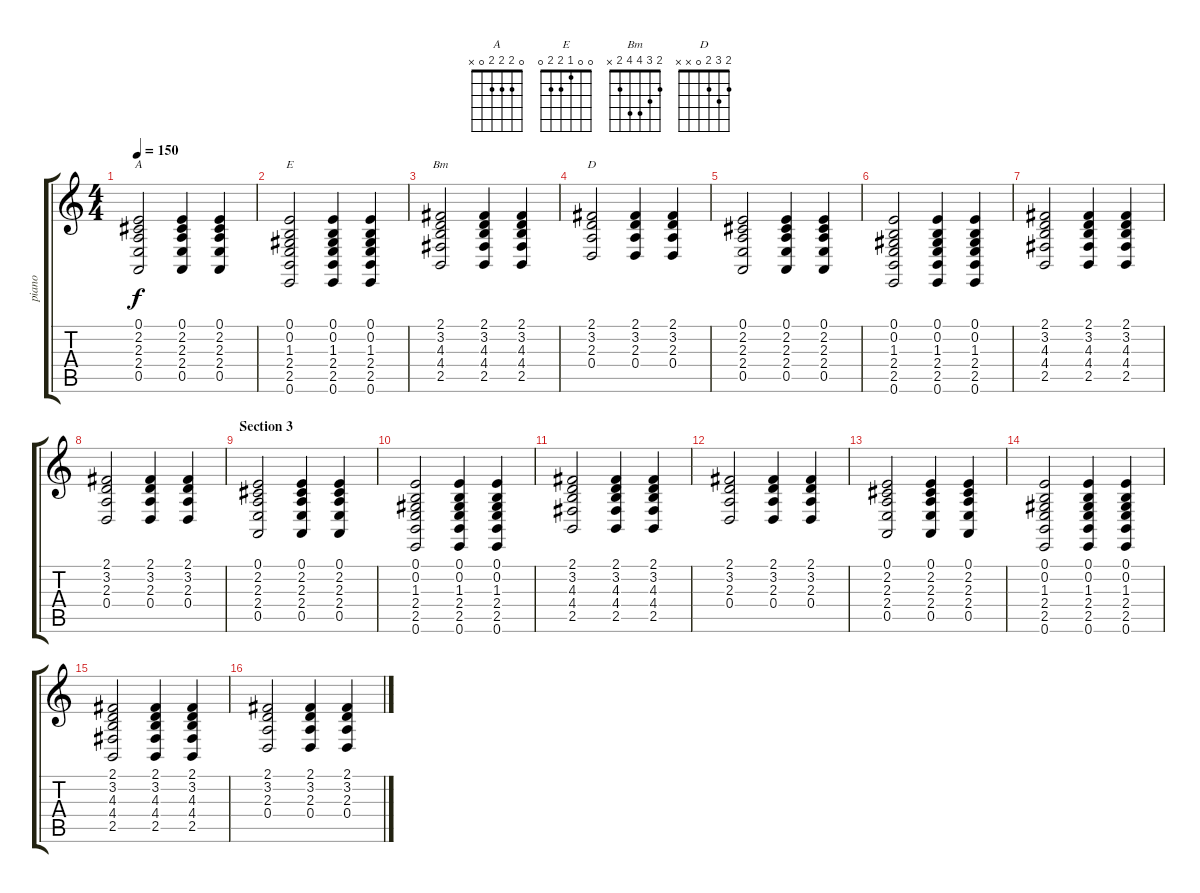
\track ("piano" "piano") {instrument acousticgrandpiano}
\staff {score tabs}
\tuning (E4 B3 G3 D3 A2 E2) {hide}
\chord ("A" 0 2 2 2 0 x)
\chord ("E" 0 0 1 2 2 0)
\chord ("Bm" 2 3 4 4 2 x)
\chord ("D" 2 3 2 0 x x)
\ts (4 4)
\tempo 150
\clef g2
\ks c
(0.1 2.2 2.3 2.4 0.5).2{ch "A" dy f instrument acousticgrandpiano} (0.1 2.2 2.3 2.4 0.5).4 (0.1 2.2 2.3 2.4 0.5).4 |
(0.1 0.2 1.3 2.4 2.5 0.6).2{ch "E"} (0.1 0.2 1.3 2.4 2.5 0.6).4 (0.1 0.2 1.3 2.4 2.5 0.6).4 |
(2.1 3.2 4.3 4.4 2.5).2{ch "Bm"} (2.1 3.2 4.3 4.4 2.5).4 (2.1 3.2 4.3 4.4 2.5).4 |
(2.1 3.2 2.3 0.4).2{ch "D"} (2.1 3.2 2.3 0.4).4 (2.1 3.2 2.3 0.4).4 |
(0.1 2.2 2.3 2.4 0.5).2 (0.1 2.2 2.3 2.4 0.5).4 (0.1 2.2 2.3 2.4 0.5).4 |
(0.1 0.2 1.3 2.4 2.5 0.6).2 (0.1 0.2 1.3 2.4 2.5 0.6).4 (0.1 0.2 1.3 2.4 2.5 0.6).4 |
(2.1 3.2 4.3 4.4 2.5).2 (2.1 3.2 4.3 4.4 2.5).4 (2.1 3.2 4.3 4.4 2.5).4 |
(2.1 3.2 2.3 0.4).2 (2.1 3.2 2.3 0.4).4 (2.1 3.2 2.3 0.4).4 |
\section ("" "Section 3")
(0.1 2.2 2.3 2.4 0.5).2 (0.1 2.2 2.3 2.4 0.5).4 (0.1 2.2 2.3 2.4 0.5).4 |
(0.1 0.2 1.3 2.4 2.5 0.6).2 (0.1 0.2 1.3 2.4 2.5 0.6).4 (0.1 0.2 1.3 2.4 2.5 0.6).4 |
(2.1 3.2 4.3 4.4 2.5).2 (2.1 3.2 4.3 4.4 2.5).4 (2.1 3.2 4.3 4.4 2.5).4 |
(2.1 3.2 2.3 0.4).2 (2.1 3.2 2.3 0.4).4 (2.1 3.2 2.3 0.4).4 |
(0.1 2.2 2.3 2.4 0.5).2 (0.1 2.2 2.3 2.4 0.5).4 (0.1 2.2 2.3 2.4 0.5).4 |
(0.1 0.2 1.3 2.4 2.5 0.6).2 (0.1 0.2 1.3 2.4 2.5 0.6).4 (0.1 0.2 1.3 2.4 2.5 0.6).4 |
(2.1 3.2 4.3 4.4 2.5).2 (2.1 3.2 4.3 4.4 2.5).4 (2.1 3.2 4.3 4.4 2.5).4 |
(2.1 3.2 2.3 0.4).2 (2.1 3.2 2.3 0.4).4 (2.1 3.2 2.3 0.4).4
